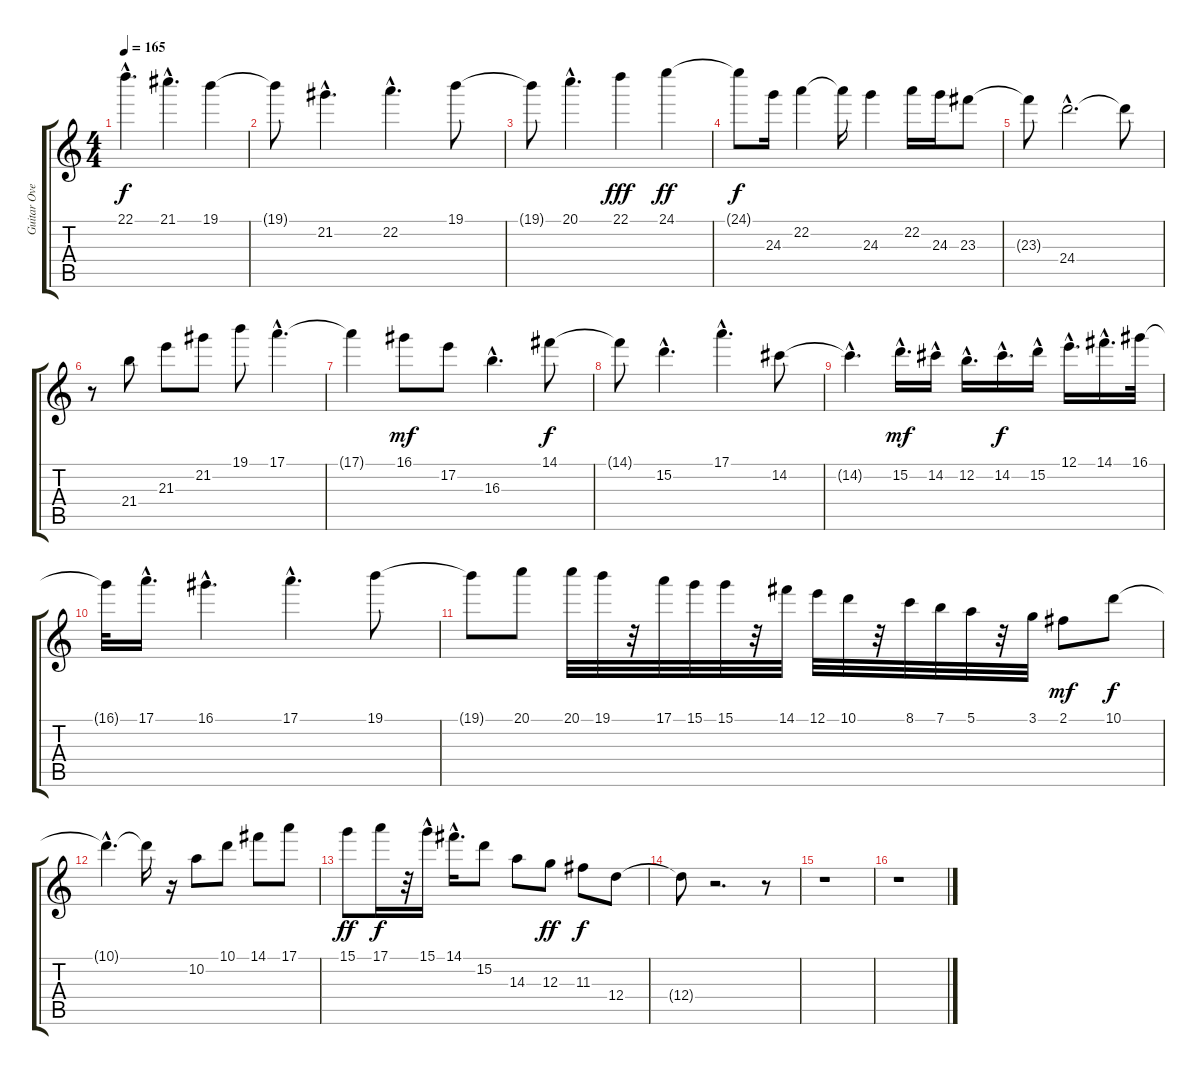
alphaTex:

\track ("Guitar Overdrive" "Guitar Ove") {instrument overdrivenguitar}
\staff {score tabs}
\tuning (E4 B3 G3 D3 A2 E2) {hide}
\ts (4 4)
\tempo 165
\clef g2
\ks c
22.1{hac t}.4{d dy f} 21.1{hac}.4{d} 19.1.4 |
19.1{t}.8 21.2{hac}.4{d} 22.2{hac}.4{d} 19.1.8 |
19.1{t}.8 20.1{hac}.4{d} 22.1.4{dy fff} 24.1.4{dy ff} |
24.1{t}.8{dy f} 24.3.16 22.2.4 22.2{t}.16 24.3.4 22.2.16 24.3.16 23.3.8 |
23.3{t}.8 24.4{hac}.2{d} 24.4{t}.8 |
r.8 21.4.8 21.3.8 21.2.8 19.1.8 17.1{hac}.4{d} |
17.1{t}.4 16.1.8{dy mf} 17.2.8 16.3{hac}.4{d} 14.1.8{dy f} |
14.1{t}.8 15.2{hac}.4{d} 17.1{hac}.4{d} 14.2.8 |
14.2{hac t}.4{d} 15.2{hac}.16{d dy mf} 14.2{hac}.16 12.2{hac}.16{d} 14.2{hac}.16{d dy f} 15.2{hac}.16 12.1{hac}.16{d} 14.1{hac}.16{d} 16.1.32 |
16.1{t}.32 17.1{hac}.16{d} 16.1{hac}.4{d} 17.1{hac}.4{d} 19.1.8 |
19.1{t}.8 20.1.8 20.1.32 19.1.32 r.32 17.1.32 15.1.32 15.1.32 r.32 14.1.32 12.1.32 10.1.32 r.32 8.1.32 7.1.32 5.1.32 r.32 3.1.32 2.1.8{dy mf} 10.1.8{dy f} |
10.1{hac t}.4{d} 10.1{t}.16 r.16 10.2.8 10.1.8 14.1.8 17.1.8 |
15.1.8{dy ff} 17.1.16{dy f} r.32 15.1{hac}.16 14.1{hac}.16{d} 15.2.8 14.3.8 12.3.8{dy ff} 11.3.8{dy f} 12.4.8 |
12.4{t}.8 r.2{d} r.8 |
r.1 |
r.1
